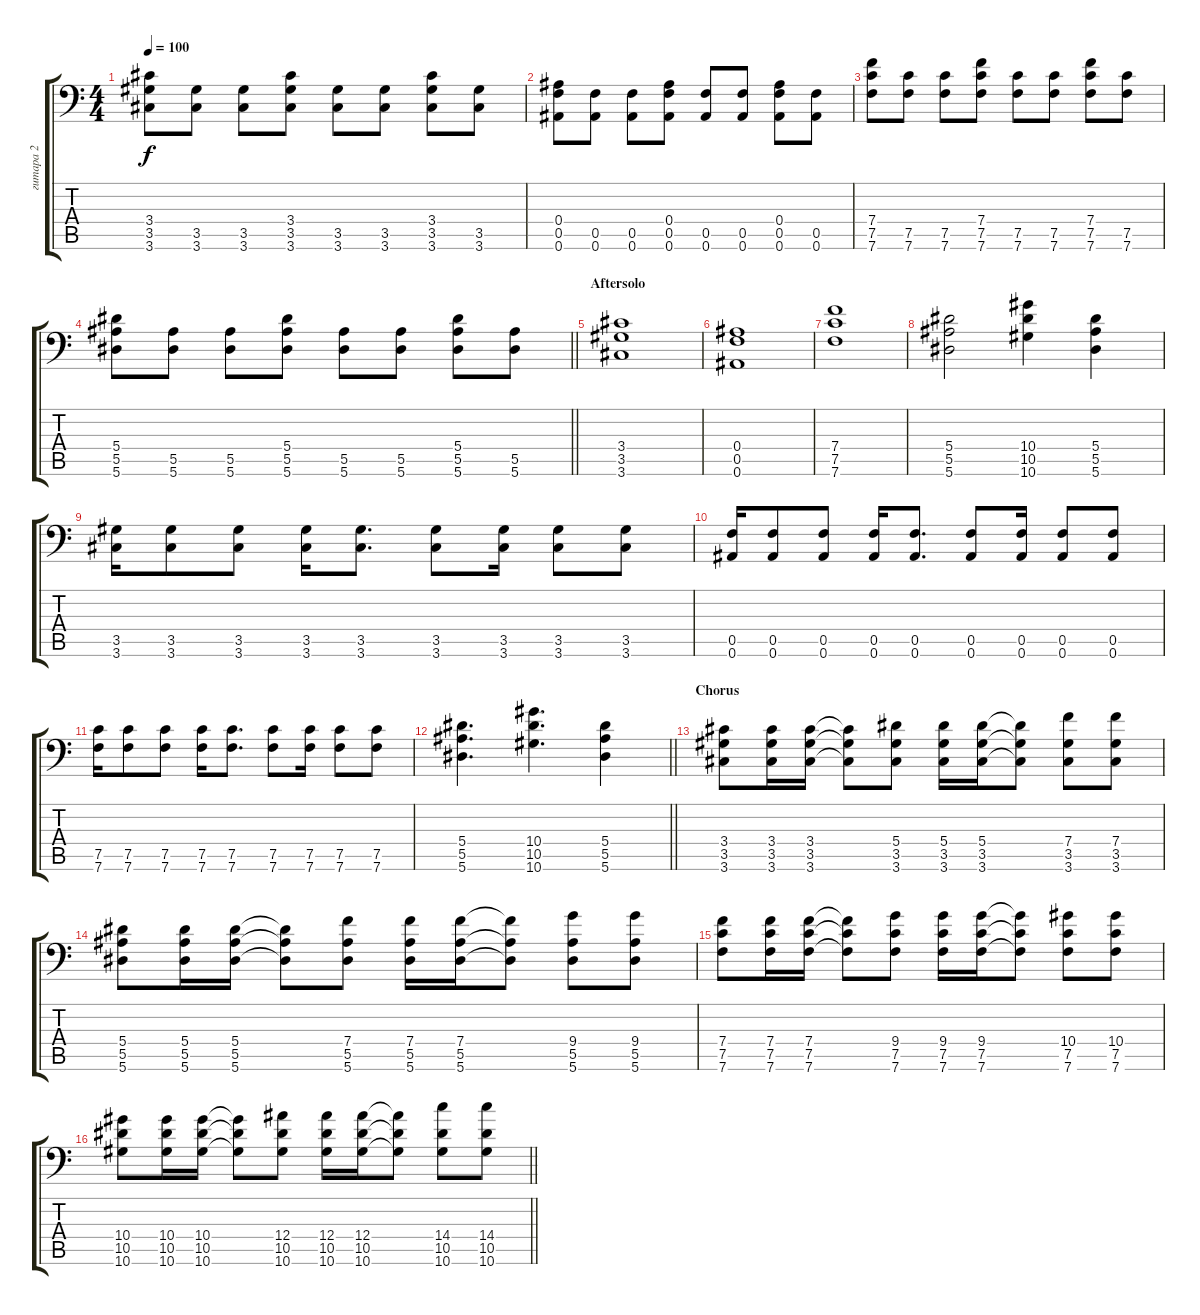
\track ("гитара 2" "гитара 2") {instrument distortionguitar}
\staff {score tabs}
\tuning (C4 G3 Eb3 Bb2 F2 Bb1) {hide}
\ts (4 4)
\tempo 100
\clef f4
\ks c
(3.4 3.5 3.6).8{dy f} (3.5 3.6).8 (3.5 3.6).8 (3.4 3.5 3.6).8 (3.5 3.6).8 (3.5 3.6).8 (3.4 3.5 3.6).8 (3.5 3.6).8 |
(0.4 0.5 0.6).8 (0.5 0.6).8 (0.5 0.6).8 (0.4 0.5 0.6).8 (0.5 0.6).8 (0.5 0.6).8 (0.4 0.5 0.6).8 (0.5 0.6).8 |
(7.4 7.5 7.6).8 (7.5 7.6).8 (7.5 7.6).8 (7.4 7.5 7.6).8 (7.5 7.6).8 (7.5 7.6).8 (7.4 7.5 7.6).8 (7.5 7.6).8 |
\barLineRight lightlight
(5.4 5.5 5.6).8 (5.5 5.6).8 (5.5 5.6).8 (5.4 5.5 5.6).8 (5.5 5.6).8 (5.5 5.6).8 (5.4 5.5 5.6).8 (5.5 5.6).8 |
\section ("" "Aftersolo")
(3.4 3.5 3.6).1 |
(0.4 0.5 0.6).1 |
(7.4 7.5 7.6).1 |
(5.4 5.5 5.6).2 (10.4 10.5 10.6).4 (5.4 5.5 5.6).4 |
(3.5 3.6).16 (3.5 3.6).8 (3.5 3.6).8 (3.5 3.6).16 (3.5 3.6).8{d} (3.5 3.6).8 (3.5 3.6).16 (3.5 3.6).8 (3.5 3.6).8 |
(0.5 0.6).16 (0.5 0.6).8 (0.5 0.6).8 (0.5 0.6).16 (0.5 0.6).8{d} (0.5 0.6).8 (0.5 0.6).16 (0.5 0.6).8 (0.5 0.6).8 |
(7.5 7.6).16 (7.5 7.6).8 (7.5 7.6).8 (7.5 7.6).16 (7.5 7.6).8{d} (7.5 7.6).8 (7.5 7.6).16 (7.5 7.6).8 (7.5 7.6).8 |
\barLineRight lightlight
(5.4 5.5 5.6).4{d} (10.4 10.5 10.6).4{d} (5.4 5.5 5.6).4 |
\section ("" "Chorus")
(3.4 3.5 3.6).8 (3.4 3.5 3.6).16 (3.4 3.5 3.6).16 (3.4{t} 3.5{t} 3.6{t}).8 (5.4 3.5 3.6).8 (5.4 3.5 3.6).16 (5.4 3.5 3.6).16 (5.4{t} 3.5{t} 3.6{t}).8 (7.4 3.5 3.6).8 (7.4 3.5 3.6).8 |
(5.4 5.5 5.6).8 (5.4 5.5 5.6).16 (5.4 5.5 5.6).16 (5.4{t} 5.5{t} 5.6{t}).8 (7.4 5.5 5.6).8 (7.4 5.5 5.6).16 (7.4 5.5 5.6).16 (7.4{t} 5.5{t} 5.6{t}).8 (9.4 5.5 5.6).8 (9.4 5.5 5.6).8 |
(7.4 7.5 7.6).8 (7.4 7.5 7.6).16 (7.4 7.5 7.6).16 (7.4{t} 7.5{t} 7.6{t}).8 (9.4 7.5 7.6).8 (9.4 7.5 7.6).16 (9.4 7.5 7.6).16 (9.4{t} 7.5{t} 7.6{t}).8 (10.4 7.5 7.6).8 (10.4 7.5 7.6).8 |
\barLineRight lightlight
(10.4 10.5 10.6).8 (10.4 10.5 10.6).16 (10.4 10.5 10.6).16 (10.4{t} 10.5{t} 10.6{t}).8 (12.4 10.5 10.6).8 (12.4 10.5 10.6).16 (12.4 10.5 10.6).16 (12.4{t} 10.5{t} 10.6{t}).8 (14.4 10.5 10.6).8 (14.4 10.5 10.6).8
